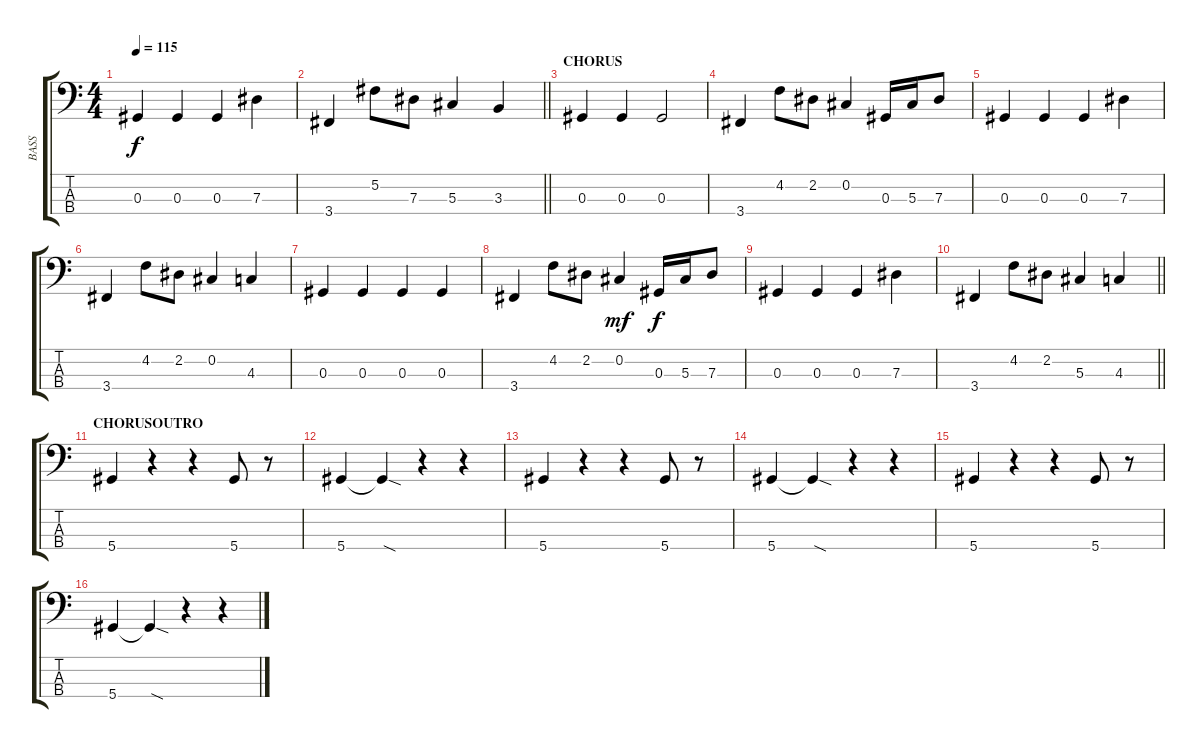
\track ("BASS" "BASS") {instrument electricbassfinger}
\staff {score tabs}
\tuning (Gb2 Db2 Ab1 Eb1) {hide}
\ts (4 4)
\tempo 115
\clef f4
\ks c
0.3.4{dy f} 0.3.4 0.3.4 7.3.4 |
\barLineRight lightlight
3.4.4 5.2.8 7.3.8 5.3.4 3.3.4 |
\section ("" "CHORUS")
0.3.4 0.3.4 0.3.2 |
3.4.4 4.2.8 2.2.8 0.2.4 0.3.16 5.3.16 7.3.8 |
0.3.4 0.3.4 0.3.4 7.3.4 |
3.4.4 4.2.8 2.2.8 0.2.4 4.3.4 |
0.3.4 0.3.4 0.3.4 0.3.4 |
3.4.4 4.2.8 2.2.8 0.2.4{dy mf} 0.3.16{dy f} 5.3.16 7.3.8 |
0.3.4 0.3.4 0.3.4 7.3.4 |
\barLineRight lightlight
3.4.4 4.2.8 2.2.8 5.3.4 4.3.4 |
\section ("" "CHORUSOUTRO")
5.4.4 r.4 r.4 5.4.8 r.8 |
5.4.4 5.4{sod t}.4 r.4 r.4 |
5.4.4 r.4 r.4 5.4.8 r.8 |
5.4.4 5.4{sod t}.4 r.4 r.4 |
5.4.4 r.4 r.4 5.4.8 r.8 |
5.4.4 5.4{sod t}.4 r.4 r.4
